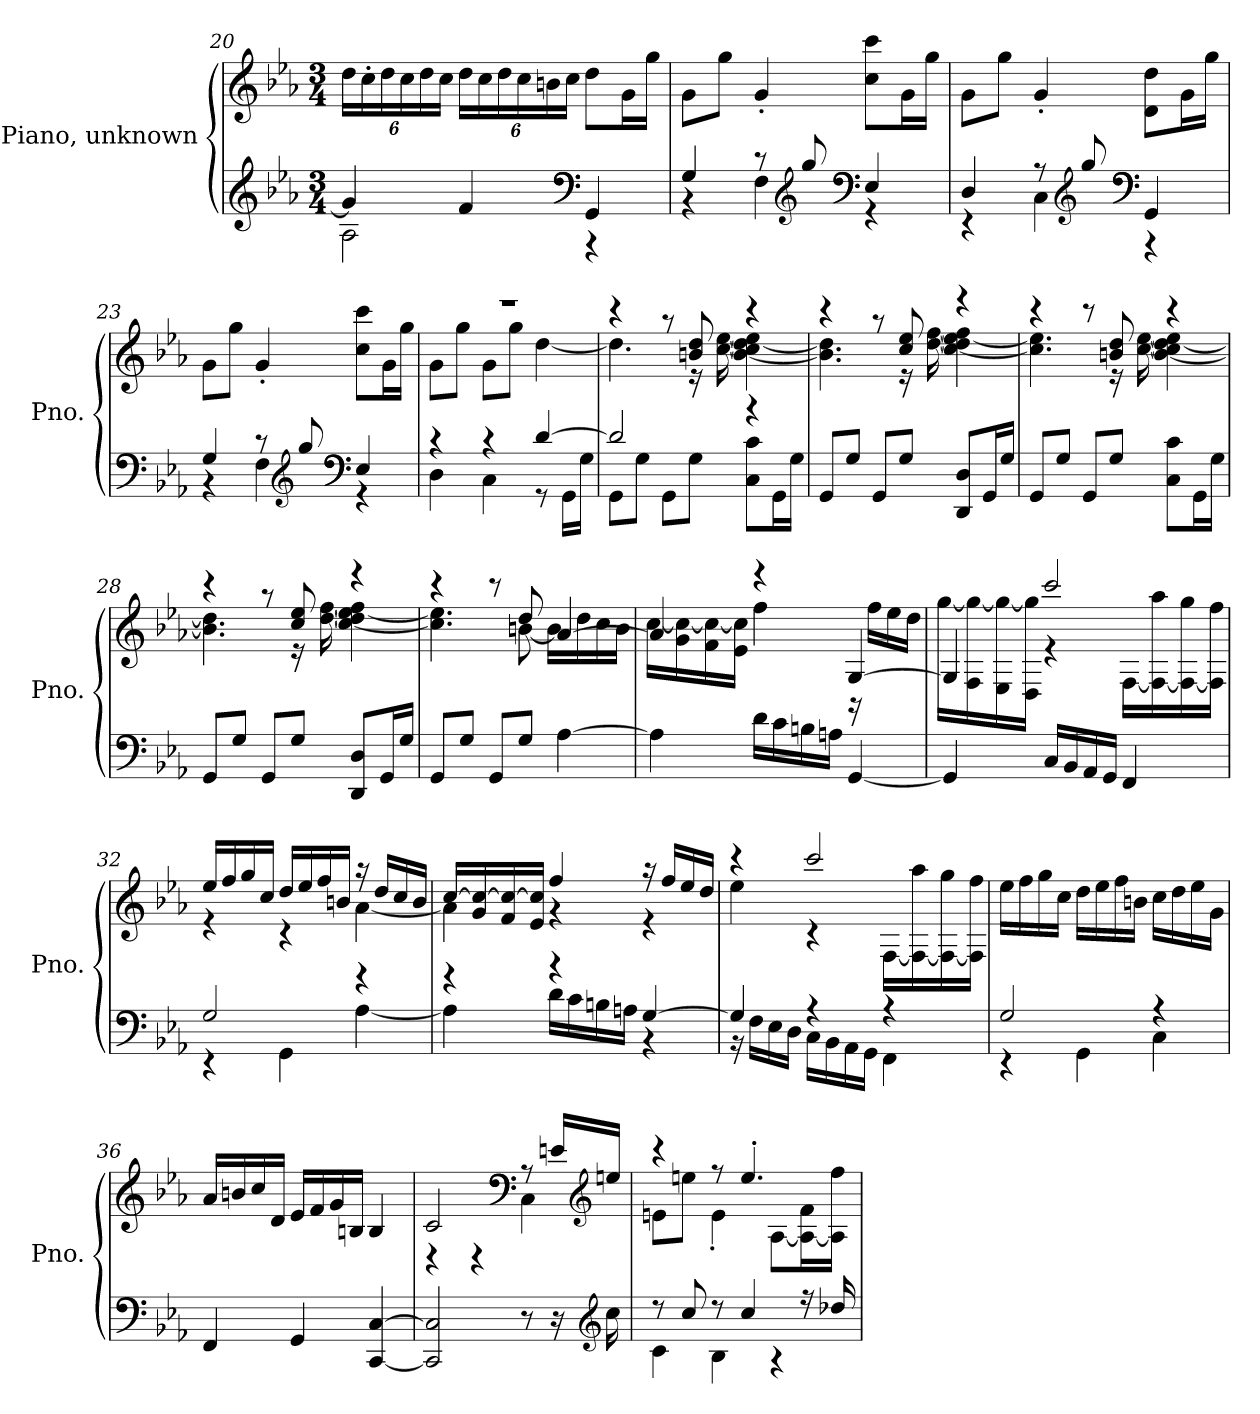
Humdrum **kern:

**kern	**kern
*part1	*part1
*staff2	*staff1
*I"Piano, unknown	*
*I'Pno.	*
*clefG2	*clefG2
*k[b-e-a-]	*k[b-e-a-]
*M3/4	*M3/4
=20	=20
*^	*
*	*	*Xbrackettup
4g/]	2A-\	24dd\LL
.	.	24cc'\
.	.	24dd\
.	.	24cc\
.	.	24dd\
.	.	24cc\JJ
4f/	.	24dd\LL
.	.	24cc\
.	.	24dd\
.	.	24cc\
.	.	24bn\
.	.	24cc\JJ
*clefF4	*	*
4GG/	4r	8dd\L
.	.	16g\L
.	.	16gg\JJ
=21	=21	=21
4G/	4r	8g\L
.	.	8gg\J
8r	4F\	4g'/
*clefG2	*	*
8gg/	.	.
*clefF4	*	*
4E-/	4r	8cc\ 8ccc\L
.	.	16g\L
.	.	16gg\JJ
!!LO:LB:g=z
=22	=22	=22
4D/	4r	8g\L
.	.	8gg\J
8r	4C\	4g'/
*clefG2	*	*
8gg/	.	.
*clefF4	*	*
4GG/	4r	8d\ 8dd\L
.	.	16g\L
.	.	16gg\JJ
=23	=23	=23
4G/	4r	8g\L
.	.	8gg\J
8r	4F\	4g'/
*clefG2	*	*
8gg/	.	.
*clefF4	*	*
4E-/	4r	8cc\ 8ccc\L
.	.	16g\L
.	.	16gg\JJ
=24	=24	=24
*	*	*^
4r	4D\	2.r	8g\L
.	.	.	8gg\J
4r	4C\	.	8g\L
.	.	.	8gg\J
[4d/	8r	.	[4dd\
.	16GG\LL	.	.
.	16G\JJ	.	.
=25	=25	=25	=25
2d/]	8GG\L	4r	4.dd\]
.	8G\J	.	.
.	8GG\L	8r	.
.	8G\J	8bn/ 8dd/	16r
.	.	.	[16cc\ [16ee-\
4r	8C\ 8c\L	4r	[4b\ 4cc\] [4dd\ 4ee-\]
.	16GG\L	.	.
.	16G\JJ	.	.
*v	*v	*	*
!!LO:LB:g=z	!!
=26	=26	=26
8GG/L	4r	4.b\] 4.dd\]
8G/J	.	.
8GG/L	8r	.
8G/J	8cc/ 8ee-/	16r
.	.	[16dd\ [16ff\
8DD/ 8D/L	4r	[4cc\ 4dd\] [4ee-\ 4ff\]
16GG/L	.	.
16G/JJ	.	.
=27	=27	=27
8GG/L	4r	4.cc\] 4.ee-\]
8G/J	.	.
8GG/L	8r	.
8G/J	8bn/ 8dd/	16r
.	.	[16cc\ [16ee-\
8C\ 8c\L	4r	[4b\ 4cc\] [4dd\ 4ee-\]
16GG\L	.	.
16G\JJ	.	.
=28	=28	=28
8GG/L	4r	4.b\] 4.dd\]
8G/J	.	.
8GG/L	8r	.
8G/J	8cc/ 8ee-/	16r
.	.	[16dd\ [16ff\
8DD/ 8D/L	4r	[4cc\ 4dd\] [4ee-\ 4ff\]
16GG/L	.	.
16G/JJ	.	.
=29	=29	=29
8GG/L	4r	4.cc\] 4.ee-\]
8G/J	.	.
8GG/L	8r	.
8G/J	8dd/	[8bn\
[4A-\	[4a-/	16b\LL]
.	.	16dd\
.	.	16cc\
.	.	16b\JJ
!!LO:LB:g=z	!!
=30	=30	=30
4A-\]	4a-/]	[16cc\LL
.	.	16g\ 16cc\_
.	.	16f\ 16cc\_
.	.	16e-\ 16cc\]JJ
16d\LL	4r	4ff\
16c\	.	.
16Bn\	.	.
16An\JJ	.	.
[4GG/	[4G/	16r
.	.	16ff\LL
.	.	16ee-\
.	.	16dd\JJ
=31	=31	=31
4GG/]	4G/]	[16gg\LL
.	.	16F\ 16gg\_
.	.	16E-\ 16gg\_
.	.	16D\ 16gg\]JJ
16C/LL	2ccc/	4r
16BB-/	.	.
16AA-/	.	.
16GG/JJ	.	.
4FF/	.	[16F\LL
.	.	16F\_ 16aa-\
.	.	16F\_ 16gg\
.	.	16F\] 16ff\JJ
!!LO:LB:g=z	!!
=32	=32	=32
*^	*	*
2G/	4r	16ee-/LL	4r
.	.	16ff/	.
.	.	16gg/	.
.	.	16cc/JJ	.
.	4GG\	16dd/LL	4r
.	.	16ee-/	.
.	.	16ff/	.
.	.	16bn/JJ	.
4r	[4A-\	16r	[4a-\
.	.	16dd/LL	.
.	.	16cc/	.
.	.	16b/JJ	.
=33	=33	=33	=33
4r	4A-\]	[16cc/LL	4a-\]
.	.	16g/ 16cc/_	.
.	.	16f/ 16cc/_	.
.	.	16e-/ 16cc/]JJ	.
4r	16d\LL	4ff/	4r
.	16c\	.	.
.	16Bn\	.	.
.	16An\JJ	.	.
[4G/	4r	16r	4r
.	.	16ff/LL	.
.	.	16ee-/	.
.	.	16dd/JJ	.
=34	=34	=34	=34
4G/]	16r	4r	4ee-\
.	16F\LL	.	.
.	16E-\	.	.
.	16D\JJ	.	.
4r	16C\LL	2ccc/	4r
.	16BB-\	.	.
.	16AA-\	.	.
.	16GG\JJ	.	.
4r	4FF\	.	[16F\LL
.	.	.	16F\_ 16aa-\
.	.	.	16F\_ 16gg\
.	.	.	16F\] 16ff\JJ
*	*	*v	*v
!!LO:LB:g=z
=35	=35	=35
2G/	4r	16ee-\LL
.	.	16ff\
.	.	16gg\
.	.	16cc\JJ
.	4GG\	16dd\LL
.	.	16ee-\
.	.	16ff\
.	.	16bn\JJ
4r	4C\	16cc\LL
.	.	16dd\
.	.	16ee-\
.	.	16g\JJ
*v	*v	*
=36	=36
4FF/	16a-/LL
.	16bn/
.	16cc/
.	16d/JJ
4GG/	16e-/LL
.	16f/
.	16g/
.	16Bn/JJ
[4CC/ [4C/	4B/
=37	=37
*	*^
2CC/] 2C/]	2c/	4r
.	.	4r
*	*clefF4	*
8r	8r	4C\
16r	16en/LL	.
*clefG2	*clefG2	*
16cc\	16een/JJ	.
!!LO:PB:g=z	!!
=38	=38	=38
*^	*	*
8r	4c\	4r	8en\L
8cc/	.	.	8een\J
8r	4B-\	8r	4e'\
4cc/	.	4.ee'/	.
.	4r	.	[8A-\L
16r	.	.	16A-\_ 16f\L
16dd-X/	.	.	16A-\] 16ff\JJ
*v	*v	*	*
*	*v	*v
=	=
*-	*-
